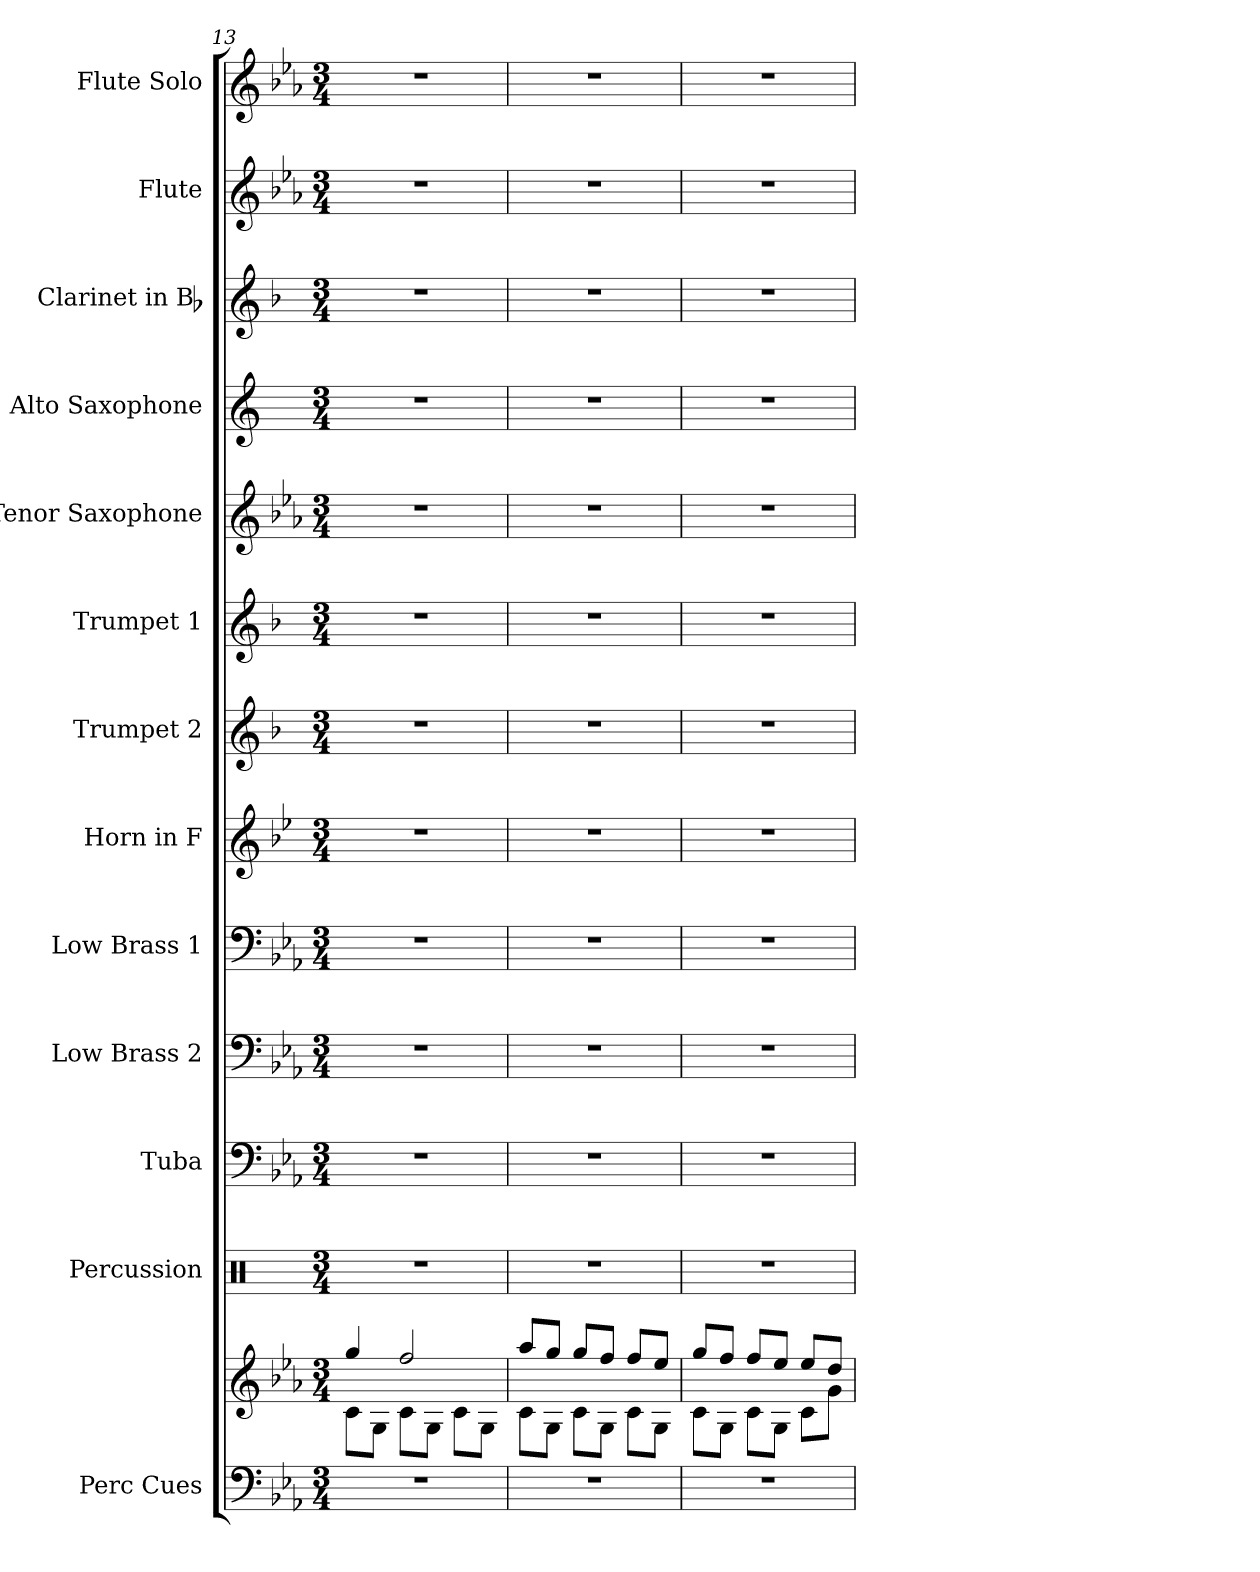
**kern	**kern	**kern	**kern	**kern	**kern	**kern	**kern	**kern	**kern	**kern	**kern	**kern	**kern
*part13	*part13	*part12	*part11	*part10	*part9	*part8	*part7	*part6	*part5	*part4	*part3	*part2	*part1
*staff14	*staff13	*staff12	*staff11	*staff10	*staff9	*staff8	*staff7	*staff6	*staff5	*staff4	*staff3	*staff2	*staff1
*I"Perc Cues	*	*I"Percussion	*I"Tuba	*I"Low Brass 2	*I"Low Brass 1	*I"Horn in F	*I"Trumpet 2	*I"Trumpet 1	*I"Tenor Saxophone	*I"Alto Saxophone	*I"Clarinet in Bb	*I"Flute	*I"Flute Solo
*I'Perc	*	*I'Perc.	*I'Tba.	*I'LB 2	*I'LB 1	*I'Hn.	*I'Tpt.	*I'Tpt.	*I'Ten. Sax.	*I'Alto Sax.	*I'Cl.	*I'Fl.	*I'Fl.
*clefF4	*clefG2	*clefX	*clefF4	*clefF4	*clefF4	*clefG2	*clefG2	*clefG2	*clefG2	*clefG2	*clefG2	*clefG2	*clefG2
*	*	*	*	*	*	*ITrd4c7	*ITrd1c2	*ITrd1c2	*ITrd8c14	*ITrd5c9	*ITrd1c2	*	*
*k[b-e-a-]	*k[b-e-a-]	*k[]	*k[b-e-a-]	*k[b-e-a-]	*k[b-e-a-]	*k[b-e-a-]	*k[b-e-a-]	*k[b-e-a-]	*k[b-e-a-]	*k[b-e-a-]	*k[b-e-a-]	*k[b-e-a-]	*k[b-e-a-]
*E-:	*E-:	*C:	*E-:	*E-:	*E-:	*E-:	*E-:	*E-:	*E-:	*E-:	*E-:	*E-:	*E-:
*M3/4	*M3/4	*M3/4	*M3/4	*M3/4	*M3/4	*M3/4	*M3/4	*M3/4	*M3/4	*M3/4	*M3/4	*M3/4	*M3/4
=13	=13	=13	=13	=13	=13	=13	=13	=13	=13	=13	=13	=13	=13
!LO:N:vis=1	!	!LO:N:vis=1	!LO:N:vis=1	!LO:N:vis=1	!LO:N:vis=1	!LO:N:vis=1	!LO:N:vis=1	!LO:N:vis=1	!LO:N:vis=1	!LO:N:vis=1	!LO:N:vis=1	!LO:N:vis=1	!LO:N:vis=1
*	*^	*	*	*	*	*	*	*	*	*	*	*	*
2.r	4ggi/	8ci\L	2.r	2.r	2.r	2.r	2.r	2.r	2.r	2.r	2.r	2.r	2.r	2.r
.	.	8Gi\J	.	.	.	.	.	.	.	.	.	.	.	.
.	2ffi/	8ci\L	.	.	.	.	.	.	.	.	.	.	.	.
.	.	8Gi\J	.	.	.	.	.	.	.	.	.	.	.	.
.	.	8ci\L	.	.	.	.	.	.	.	.	.	.	.	.
.	.	8Gi\J	.	.	.	.	.	.	.	.	.	.	.	.
=14	=14	=14	=14	=14	=14	=14	=14	=14	=14	=14	=14	=14	=14	=14
!LO:N:vis=1	!	!	!LO:N:vis=1	!LO:N:vis=1	!LO:N:vis=1	!LO:N:vis=1	!LO:N:vis=1	!LO:N:vis=1	!LO:N:vis=1	!LO:N:vis=1	!LO:N:vis=1	!LO:N:vis=1	!LO:N:vis=1	!LO:N:vis=1
2.r	8aa-i/L	8ci\L	2.r	2.r	2.r	2.r	2.r	2.r	2.r	2.r	2.r	2.r	2.r	2.r
.	8ggi/J	8Gi\J	.	.	.	.	.	.	.	.	.	.	.	.
.	8ggi/L	8ci\L	.	.	.	.	.	.	.	.	.	.	.	.
.	8ffi/J	8Gi\J	.	.	.	.	.	.	.	.	.	.	.	.
.	8ffi/L	8ci\L	.	.	.	.	.	.	.	.	.	.	.	.
.	8ee-i/J	8Gi\J	.	.	.	.	.	.	.	.	.	.	.	.
!!LO:PB:g=z
=15	=15	=15	=15	=15	=15	=15	=15	=15	=15	=15	=15	=15	=15	=15
!LO:N:vis=1	!	!	!LO:N:vis=1	!LO:N:vis=1	!LO:N:vis=1	!LO:N:vis=1	!LO:N:vis=1	!LO:N:vis=1	!LO:N:vis=1	!LO:N:vis=1	!LO:N:vis=1	!LO:N:vis=1	!LO:N:vis=1	!LO:N:vis=1
2.r	8ggi/L	8ci\L	2.r	2.r	2.r	2.r	2.r	2.r	2.r	2.r	2.r	2.r	2.r	2.r
.	8ffi/J	8Gi\J	.	.	.	.	.	.	.	.	.	.	.	.
.	8ffi/L	8ci\L	.	.	.	.	.	.	.	.	.	.	.	.
.	8ee-i/J	8Gi\J	.	.	.	.	.	.	.	.	.	.	.	.
.	8ee-i/L	8ci\L	.	.	.	.	.	.	.	.	.	.	.	.
.	8ddi/J	8gi\J	.	.	.	.	.	.	.	.	.	.	.	.
*	*v	*v	*	*	*	*	*	*	*	*	*	*	*	*
=	=	=	=	=	=	=	=	=	=	=	=	=	=
*-	*-	*-	*-	*-	*-	*-	*-	*-	*-	*-	*-	*-	*-
